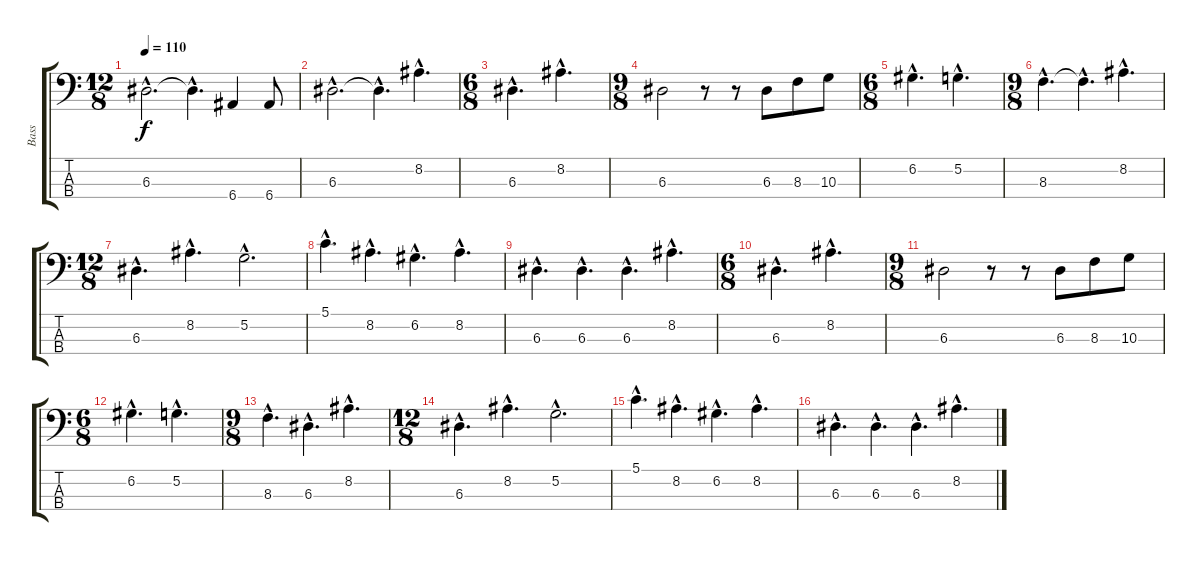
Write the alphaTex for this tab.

\track ("Bass" "Bass") {instrument acousticbass}
\staff {score tabs}
\tuning (G2 D2 A1 E1) {hide}
\ts (12 8)
\tempo 110
\clef f4
\ks c
6.3{hac}.2{d dy f instrument acousticbass} 6.3{hac t}.4{d} 6.4.4 6.4.8 |
6.3{hac}.2{d} 6.3{hac t}.4{d} 8.2{hac}.4{d} |
\ts (6 8)
6.3{hac}.4{d} 8.2{hac}.4{d} |
\ts (9 8)
6.3.2 r.8 r.8 6.3.8 8.3.8 10.3.8 |
\ts (6 8)
6.2{hac}.4{d} 5.2{hac}.4{d} |
\ts (9 8)
8.3{hac}.4{d} 8.3{hac t}.4{d} 8.2{hac}.4{d} |
\ts (12 8)
6.3{hac}.4{d} 8.2{hac}.4{d} 5.2{hac}.2{d} |
5.1{hac}.4{d} 8.2{hac}.4{d} 6.2{hac}.4{d} 8.2{hac}.4{d} |
6.3{hac}.4{d} 6.3{hac}.4{d} 6.3{hac}.4{d} 8.2{hac}.4{d} |
\ts (6 8)
6.3{hac}.4{d} 8.2{hac}.4{d} |
\ts (9 8)
6.3.2 r.8 r.8 6.3.8 8.3.8 10.3.8 |
\ts (6 8)
6.2{hac}.4{d} 5.2{hac}.4{d} |
\ts (9 8)
8.3{hac}.4{d} 6.3{hac}.4{d} 8.2{hac}.4{d} |
\ts (12 8)
6.3{hac}.4{d} 8.2{hac}.4{d} 5.2{hac}.2{d} |
5.1{hac}.4{d} 8.2{hac}.4{d} 6.2{hac}.4{d} 8.2{hac}.4{d} |
6.3{hac}.4{d} 6.3{hac}.4{d} 6.3{hac}.4{d} 8.2{hac}.4{d}
